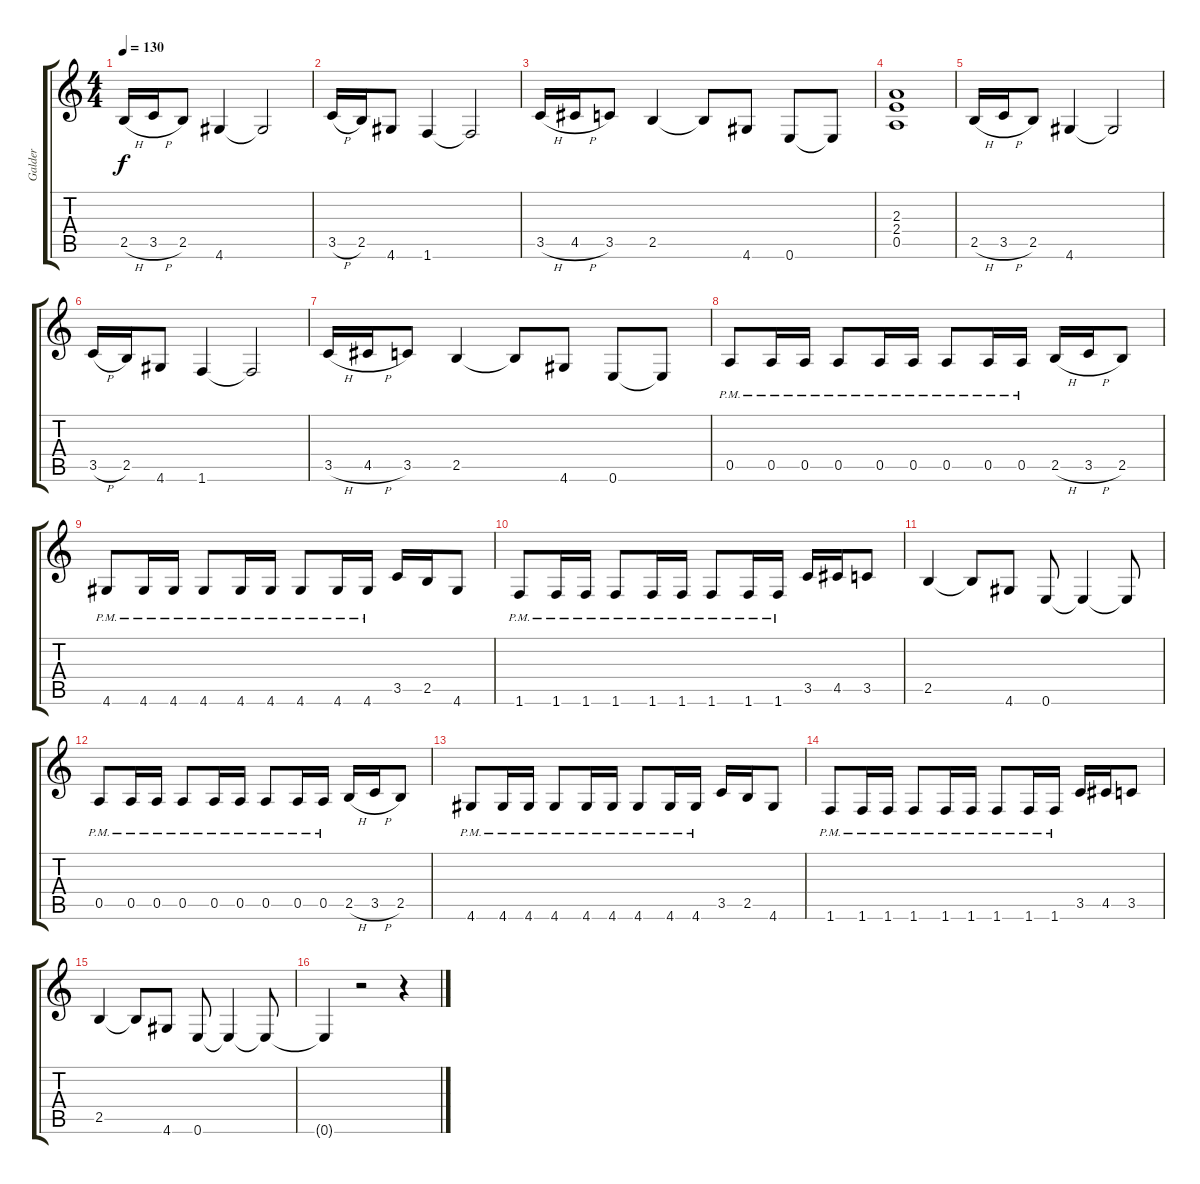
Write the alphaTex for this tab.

\track ("Galder" "Galder") {instrument distortionguitar}
\staff {score tabs}
\tuning (E4 B3 G3 D3 A2 E2) {hide}
\ts (4 4)
\tempo 130
\clef g2
\ks c
2.5{h}.16{dy f} 3.5{h}.16 2.5.8 4.6.4 4.6{t}.2 |
3.5{h}.16 2.5.16 4.6.8 1.6.4 1.6{t}.2 |
3.5{h}.16 4.5{h}.16 3.5.8 2.5.4 2.5{t}.8 4.6.8 0.6.8 0.6{t}.8 |
(2.3 2.4 0.5).1 |
2.5{h}.16 3.5{h}.16 2.5.8 4.6.4 4.6{t}.2 |
3.5{h}.16 2.5.16 4.6.8 1.6.4 1.6{t}.2 |
3.5{h}.16 4.5{h}.16 3.5.8 2.5.4 2.5{t}.8 4.6.8 0.6.8 0.6{t}.8 |
0.5{pm}.8 0.5{pm}.16 0.5{pm}.16 0.5{pm}.8 0.5{pm}.16 0.5{pm}.16 0.5{pm}.8 0.5{pm}.16 0.5{pm}.16 2.5{h}.16 3.5{h}.16 2.5.8 |
4.6{pm}.8 4.6{pm}.16 4.6{pm}.16 4.6{pm}.8 4.6{pm}.16 4.6{pm}.16 4.6{pm}.8 4.6{pm}.16 4.6{pm}.16 3.5.16 2.5.16 4.6.8 |
1.6{pm}.8 1.6{pm}.16 1.6{pm}.16 1.6{pm}.8 1.6{pm}.16 1.6{pm}.16 1.6{pm}.8 1.6{pm}.16 1.6{pm}.16 3.5.16 4.5.16 3.5.8 |
2.5.4 2.5{t}.8 4.6.8 0.6.8 0.6{t}.4 0.6{t}.8 |
0.5{pm}.8 0.5{pm}.16 0.5{pm}.16 0.5{pm}.8 0.5{pm}.16 0.5{pm}.16 0.5{pm}.8 0.5{pm}.16 0.5{pm}.16 2.5{h}.16 3.5{h}.16 2.5.8 |
4.6{pm}.8 4.6{pm}.16 4.6{pm}.16 4.6{pm}.8 4.6{pm}.16 4.6{pm}.16 4.6{pm}.8 4.6{pm}.16 4.6{pm}.16 3.5.16 2.5.16 4.6.8 |
1.6{pm}.8 1.6{pm}.16 1.6{pm}.16 1.6{pm}.8 1.6{pm}.16 1.6{pm}.16 1.6{pm}.8 1.6{pm}.16 1.6{pm}.16 3.5.16 4.5.16 3.5.8 |
2.5.4 2.5{t}.8 4.6.8 0.6.8 0.6{t}.4 0.6{t}.8 |
0.6{t}.4 r.2 r.4
